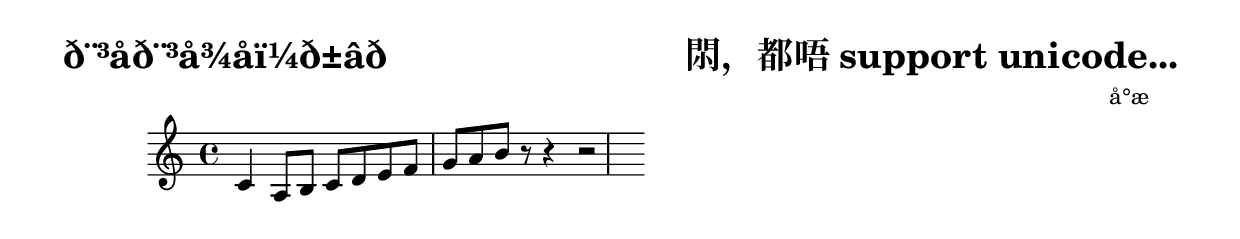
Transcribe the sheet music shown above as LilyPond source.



\header {
  title = "ð¨³åð¨³å¾åï¼ð±âð 𨳒，都唔 support unicode..."
  composer = "å°æ"
}

\score {
  \relative c' {
    c4

    a8 b c d e f g a |
b r r4 r2
  }

  \layout {}
  \midi {}
}